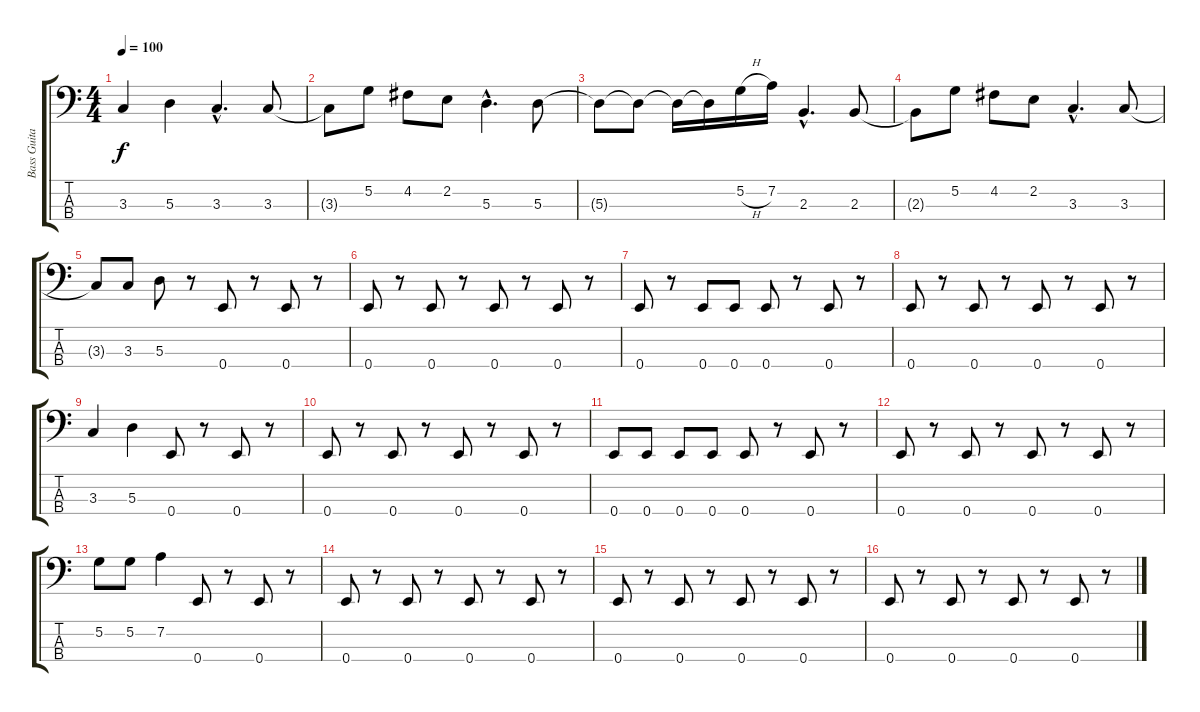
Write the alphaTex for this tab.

\track ("Bass Guitar" "Bass Guita") {instrument electricbassfinger}
\staff {score tabs}
\tuning (G2 D2 A1 E1) {hide}
\ts (4 4)
\tempo 100
\clef f4
\ks c
3.3{t}.4{dy f} 5.3.4 3.3{hac}.4{d} 3.3.8 |
3.3{t}.8 5.2.8 4.2.8 2.2.8 5.3{hac}.4{d} 5.3.8 |
5.3{t}.8 5.3{t}.8 5.3{t}.16 5.3{t}.16 5.2{h}.16 7.2.16 2.3{hac}.4{d} 2.3.8 |
2.3{t}.8 5.2.8 4.2.8 2.2.8 3.3{hac}.4{d} 3.3.8 |
3.3{t}.8 3.3.8 5.3.8 r.8 0.4.8 r.8 0.4.8 r.8 |
0.4.8 r.8 0.4.8 r.8 0.4.8 r.8 0.4.8 r.8 |
0.4.8 r.8 0.4.8 0.4.8 0.4.8 r.8 0.4.8 r.8 |
0.4.8 r.8 0.4.8 r.8 0.4.8 r.8 0.4.8 r.8 |
3.3.4 5.3.4 0.4.8 r.8 0.4.8 r.8 |
0.4.8 r.8 0.4.8 r.8 0.4.8 r.8 0.4.8 r.8 |
0.4.8 0.4.8 0.4.8 0.4.8 0.4.8 r.8 0.4.8 r.8 |
0.4.8 r.8 0.4.8 r.8 0.4.8 r.8 0.4.8 r.8 |
5.2.8 5.2.8 7.2.4 0.4.8 r.8 0.4.8 r.8 |
0.4.8 r.8 0.4.8 r.8 0.4.8 r.8 0.4.8 r.8 |
0.4.8 r.8 0.4.8 r.8 0.4.8 r.8 0.4.8 r.8 |
0.4.8 r.8 0.4.8 r.8 0.4.8 r.8 0.4.8 r.8
